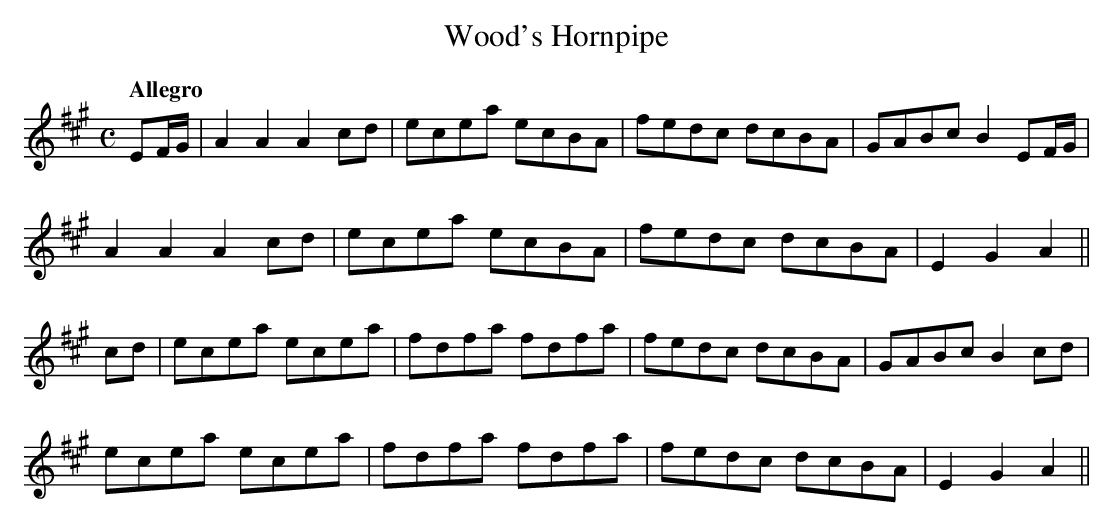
X:1
T:Wood's Hornpipe
M:C
L:1/8
Q:"Allegro"
K:A
EF/G/|A2A2A2cd|ecea ecBA|fedc dcBA|GABc B2 EF/G/|
A2A2A2cd|ecea ecBA|fedc dcBA|E2G2A2||
cd|ecea ecea|fdfa fdfa|fedc dcBA|GABc B2cd|
ecea ecea|fdfa fdfa|fedc dcBA|E2G2A2||
